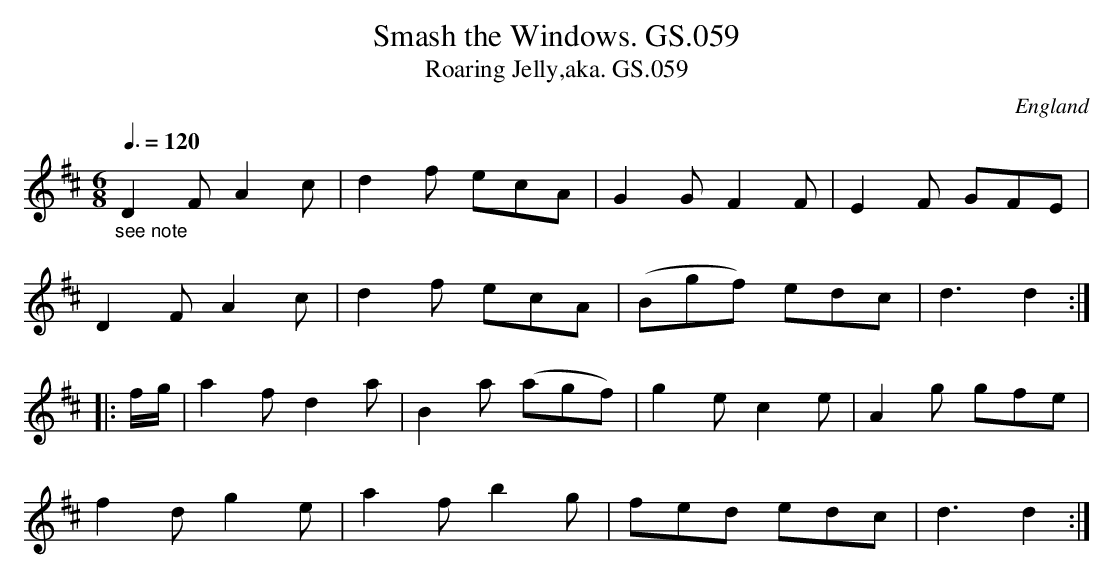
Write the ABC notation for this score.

X:1
T:Smash the Windows. GS.059
T:Roaring Jelly,aka. GS.059
L:1/8
M:6/8
O:England
Q:3/8=120
K:D major
"_see note"D2FA2c | d2f ecA | G2GF2F | E2F GFE |!
D2FA2c | d2f ecA | (Bgf) edc | d3d2 :|!
|:f/g/ | a2fd2a | B2a (agf) | g2ec2e | A2g gfe |!
f2dg2e | a2fb2g | fed edc |d3d2 :|
